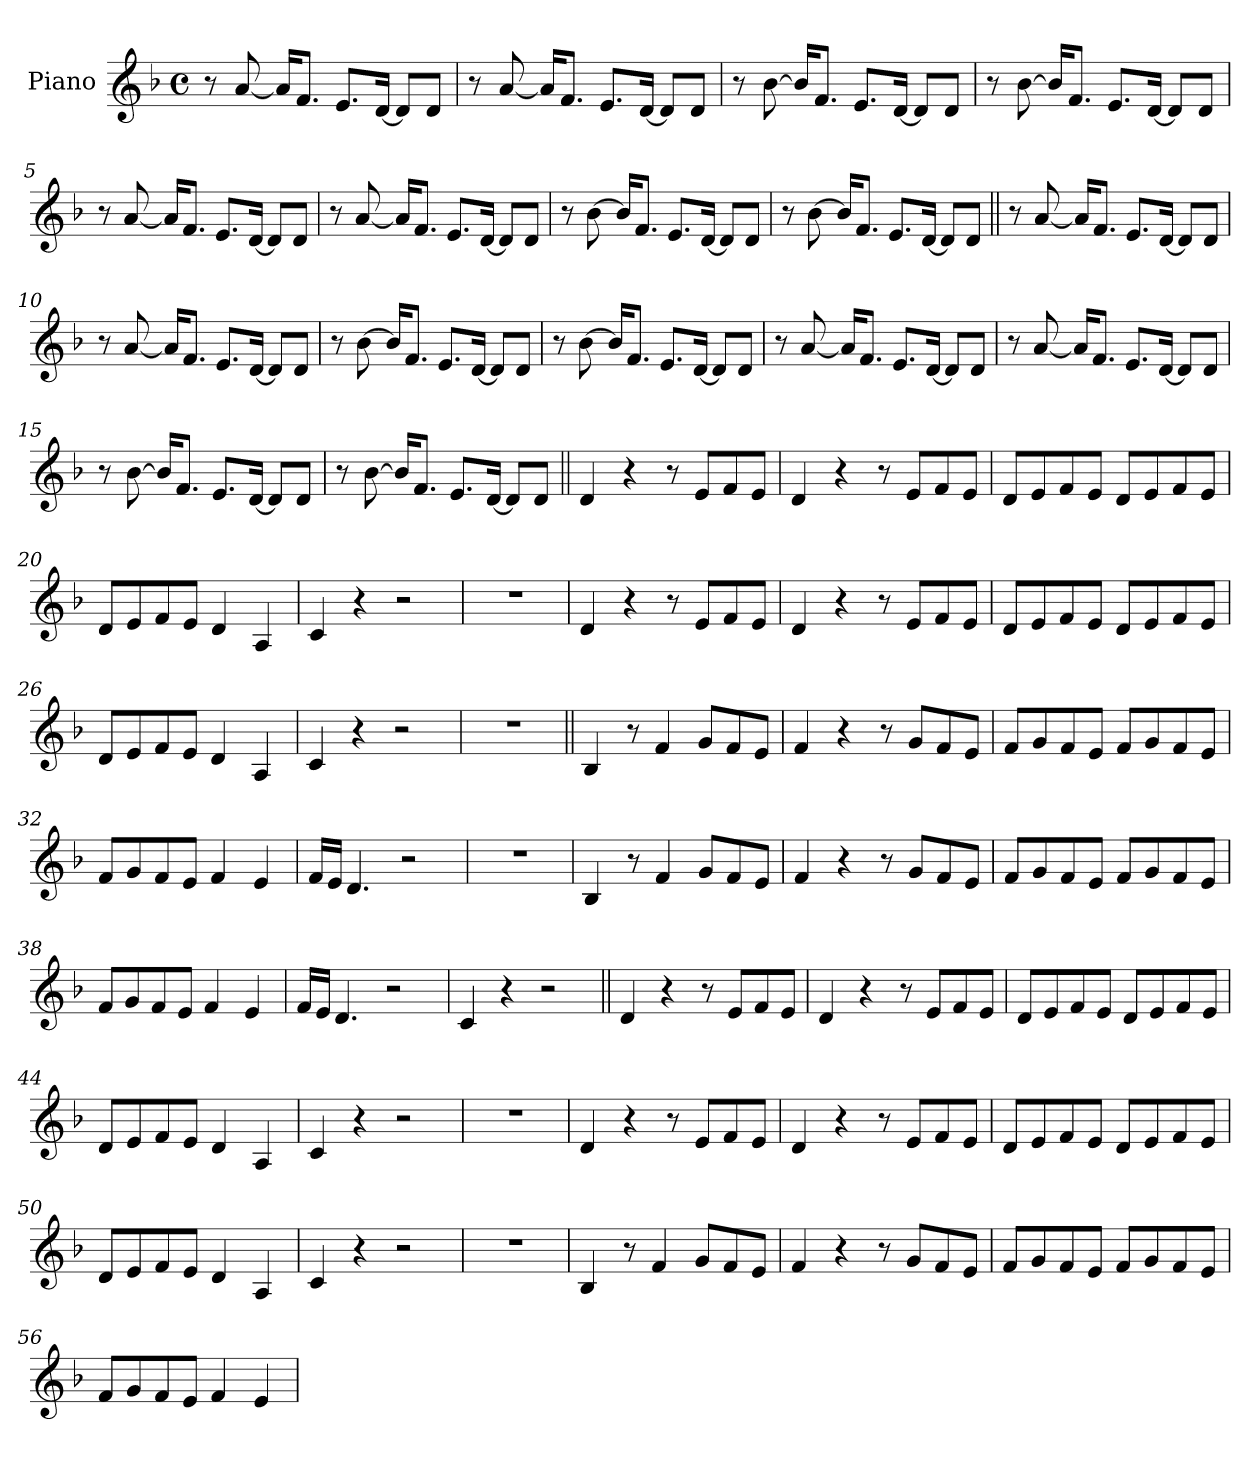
**kern
*part1
*staff1
*I"Piano
*I'Pno.
*clefG2
*k[b-]
*M4/4
*met(c)
*MM136
=1
8r
[8a
16aKL]
8.fJ
8.eL
[16dJk
8dL]
8dJ
=2
8r
[8a
16aKL]
8.fJ
8.eL
[16dJk
8dL]
8dJ
=3
8r
[8b-
16b-KL]
8.fJ
8.eL
[16dJk
8dL]
8dJ
=4
8r
[8b-
16b-KL]
8.fJ
8.eL
[16dJk
8dL]
8dJ
=5
8r
[8a
16aKL]
8.fJ
8.eL
[16dJk
8dL]
8dJ
=6
8r
[8a
16aKL]
8.fJ
8.eL
[16dJk
8dL]
8dJ
=7
8r
[8b-
16b-KL]
8.fJ
8.eL
[16dJk
8dL]
8dJ
=8
8r
[8b-
16b-KL]
8.fJ
8.eL
[16dJk
8dL]
8dJ
=9||
8r
[8a
16aKL]
8.fJ
8.eL
[16dJk
8dL]
8dJ
=10
8r
[8a
16aKL]
8.fJ
8.eL
[16dJk
8dL]
8dJ
=11
8r
[8b-
16b-KL]
8.fJ
8.eL
[16dJk
8dL]
8dJ
=12
8r
[8b-
16b-KL]
8.fJ
8.eL
[16dJk
8dL]
8dJ
=13
8r
[8a
16aKL]
8.fJ
8.eL
[16dJk
8dL]
8dJ
=14
8r
[8a
16aKL]
8.fJ
8.eL
[16dJk
8dL]
8dJ
=15
8r
[8b-
16b-KL]
8.fJ
8.eL
[16dJk
8dL]
8dJ
=16
8r
[8b-
16b-KL]
8.fJ
8.eL
[16dJk
8dL]
8dJ
=17||
4d
4r
8r
8eL
8f
8eJ
=18
4d
4r
8r
8eL
8f
8eJ
=19
8dL
8e
8f
8eJ
8dL
8e
8f
8eJ
=20
8dL
8e
8f
8eJ
4d
4A
=21
4c
4r
2r
=22
1r
=23
4d
4r
8r
8eL
8f
8eJ
=24
4d
4r
8r
8eL
8f
8eJ
=25
8dL
8e
8f
8eJ
8dL
8e
8f
8eJ
=26
8dL
8e
8f
8eJ
4d
4A
=27
4c
4r
2r
=28
1r
=29||
4B-
8r
4f
8gL
8f
8eJ
=30
4f
4r
8r
8gL
8f
8eJ
=31
8fL
8g
8f
8eJ
8fL
8g
8f
8eJ
=32
8fL
8g
8f
8eJ
4f
4e
=33
16fLL
16eJJ
4.d
2r
=34
1r
=35
4B-
8r
4f
8gL
8f
8eJ
=36
4f
4r
8r
8gL
8f
8eJ
=37
8fL
8g
8f
8eJ
8fL
8g
8f
8eJ
=38
8fL
8g
8f
8eJ
4f
4e
=39
16fLL
16eJJ
4.d
2r
=40
4c
4r
2r
=41||
4d
4r
8r
8eL
8f
8eJ
=42
4d
4r
8r
8eL
8f
8eJ
=43
8dL
8e
8f
8eJ
8dL
8e
8f
8eJ
=44
8dL
8e
8f
8eJ
4d
4A
=45
4c
4r
2r
=46
1r
=47
4d
4r
8r
8eL
8f
8eJ
=48
4d
4r
8r
8eL
8f
8eJ
=49
8dL
8e
8f
8eJ
8dL
8e
8f
8eJ
=50
8dL
8e
8f
8eJ
4d
4A
=51
4c
4r
2r
=52
1r
=53
4B-
8r
4f
8gL
8f
8eJ
=54
4f
4r
8r
8gL
8f
8eJ
=55
8fL
8g
8f
8eJ
8fL
8g
8f
8eJ
=56
8fL
8g
8f
8eJ
4f
4e
=
*-
